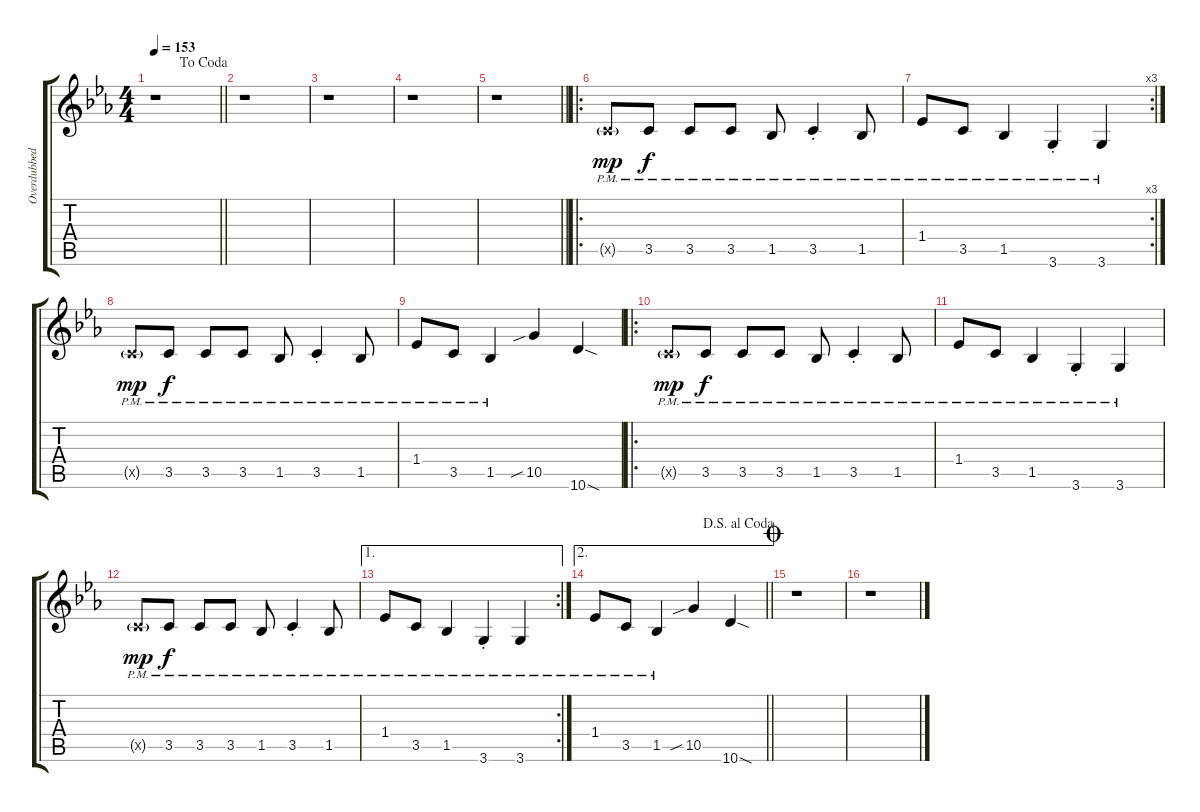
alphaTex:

\track ("Overdubbed Mutey Clean" "Overdubbed") {instrument electricguitarmuted}
\staff {score tabs}
\tuning (E4 B3 G3 D3 A2 E2) {hide}
\ts (4 4)
\jump dacoda
\tempo 153
\clef g2
\barLineRight lightlight
\ks eb
r.1{dy mp} |
r.1 |
r.1 |
r.1 |
\barLineRight lightlight
r.1 |
\ro
3.5{g pm x}.8 3.5{pm}.8{dy f} 3.5{pm}.8 3.5{pm}.8 1.5{pm}.8 3.5{pm st}.4 1.5{pm}.8 |
\rc 3
1.4{pm}.8 3.5{pm}.8 1.5{pm}.4 3.6{pm st}.4 3.6{pm}.4 |
3.5{g pm x}.8{dy mp} 3.5{pm}.8{dy f} 3.5{pm}.8 3.5{pm}.8 1.5{pm}.8 3.5{pm st}.4 1.5{pm}.8 |
1.4{pm}.8 3.5{pm}.8 1.5{pm}.4 10.5{sib}.4 10.6{sod}.4 |
\ro
3.5{g pm x}.8{dy mp} 3.5{pm}.8{dy f} 3.5{pm}.8 3.5{pm}.8 1.5{pm}.8 3.5{pm st}.4 1.5{pm}.8 |
1.4{pm}.8 3.5{pm}.8 1.5{pm}.4 3.6{pm st}.4 3.6{pm}.4 |
3.5{g pm x}.8{dy mp} 3.5{pm}.8{dy f} 3.5{pm}.8 3.5{pm}.8 1.5{pm}.8 3.5{pm st}.4 1.5{pm}.8 |
\ae 1
\rc 2
1.4{pm}.8 3.5{pm}.8 1.5{pm}.4 3.6{pm st}.4 3.6{pm}.4 |
\ae 2
\jump dalsegnoalcoda
\barLineRight lightlight
1.4{pm}.8 3.5{pm}.8 1.5{pm}.4 10.5{sib}.4 10.6{sod}.4 |
\jump coda
r.1 |
r.1
